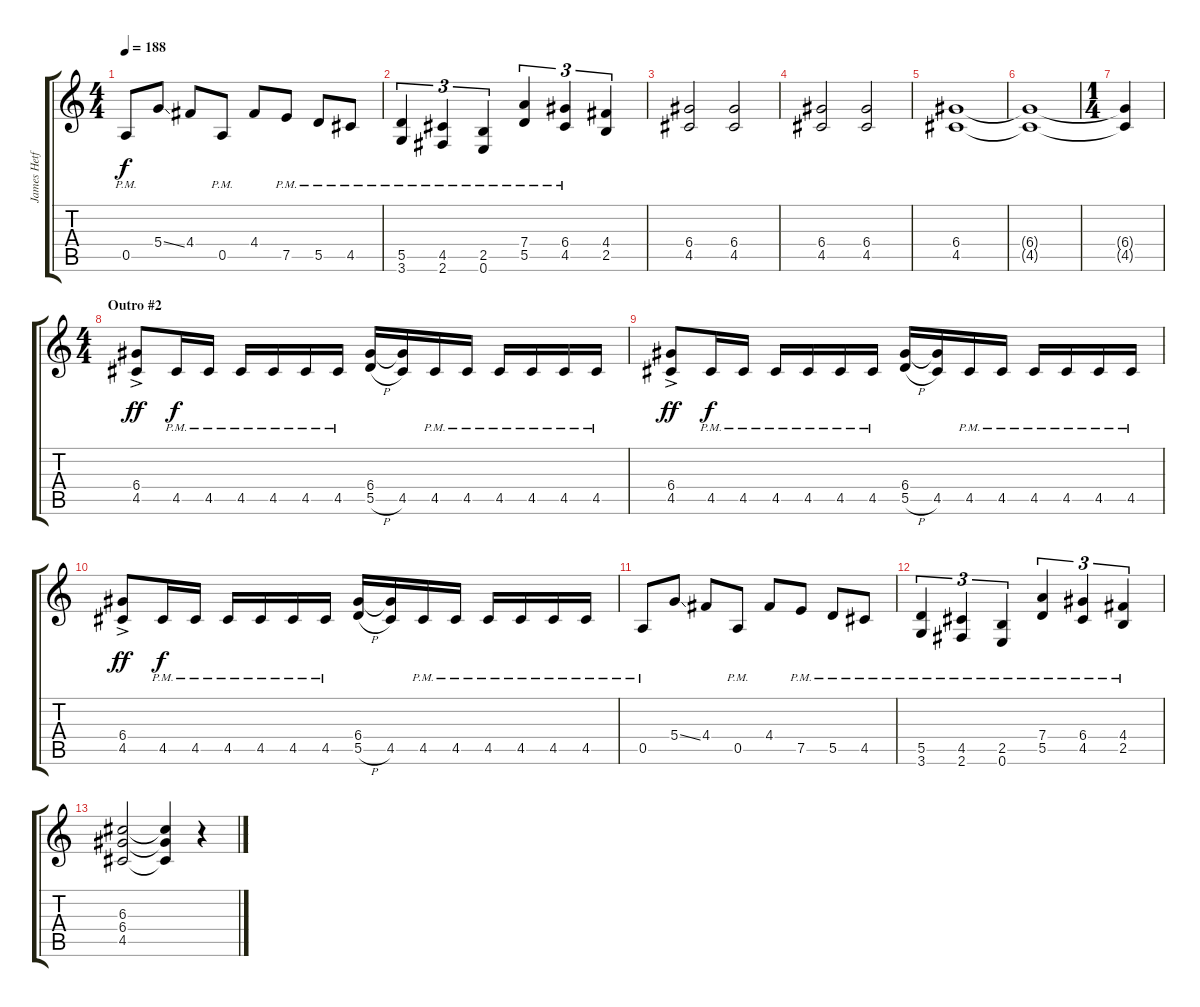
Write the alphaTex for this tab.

\track ("James Hetfield (Rhythm Guitar)" "James Hetf") {instrument distortionguitar}
\staff {score tabs}
\tuning (E4 B3 G3 D3 A2 E2) {hide}
\ts (4 4)
\tempo 188
\clef g2
\ks c
0.5{pm}.8{dy f} 5.4{ss}.8 4.4.8 0.5{pm}.8 4.4.8 7.5{pm}.8 5.5{pm}.8 4.5{pm}.8 |
(5.5{pm} 3.6{pm}).4{tu (3 2)} (4.5{pm} 2.6{pm}).4{tu (3 2)} (2.5{pm} 0.6{pm}).4{tu (3 2)} (7.4{pm} 5.5{pm}).4{tu (3 2)} (6.4{pm} 4.5{pm}).4{tu (3 2)} (4.4 2.5).4{tu (3 2)} |
(6.4 4.5).2 (6.4 4.5).2 |
(6.4 4.5).2 (6.4 4.5).2 |
(6.4 4.5).1 |
(6.4{t} 4.5{t}).1 |
\ts (1 4)
(6.4{t} 4.5{t}).4 |
\ts (4 4)
\section ("" "Outro #2")
(6.4{ac} 4.5{ac}).8{dy ff} 4.5{pm}.16{dy f} 4.5{pm}.16 4.5{pm}.16 4.5{pm}.16 4.5{pm}.16 4.5{pm}.16 (6.4 5.5{h}).16 (6.4{t} 4.5).16 4.5{pm}.16 4.5{pm}.16 4.5{pm}.16 4.5{pm}.16 4.5{pm}.16 4.5{pm}.16 |
(6.4{ac} 4.5{ac}).8{dy ff} 4.5{pm}.16{dy f} 4.5{pm}.16 4.5{pm}.16 4.5{pm}.16 4.5{pm}.16 4.5{pm}.16 (6.4 5.5{h}).16 (6.4{t} 4.5).16 4.5{pm}.16 4.5{pm}.16 4.5{pm}.16 4.5{pm}.16 4.5{pm}.16 4.5{pm}.16 |
(6.4{ac} 4.5{ac}).8{dy ff} 4.5{pm}.16{dy f} 4.5{pm}.16 4.5{pm}.16 4.5{pm}.16 4.5{pm}.16 4.5{pm}.16 (6.4 5.5{h}).16 (6.4{t} 4.5).16 4.5{pm}.16 4.5{pm}.16 4.5{pm}.16 4.5{pm}.16 4.5{pm}.16 4.5{pm}.16 |
0.5{pm}.8 5.4{ss}.8 4.4.8 0.5{pm}.8 4.4.8 7.5{pm}.8 5.5{pm}.8 4.5{pm}.8 |
(5.5{pm} 3.6{pm}).4{tu (3 2)} (4.5{pm} 2.6{pm}).4{tu (3 2)} (2.5{pm} 0.6{pm}).4{tu (3 2)} (7.4{pm} 5.5{pm}).4{tu (3 2)} (6.4{pm} 4.5{pm}).4{tu (3 2)} (4.4{pm} 2.5{pm}).4{tu (3 2)} |
(6.3 6.4 4.5).2 (6.3{t} 6.4{t} 4.5{t}).4 r.4
